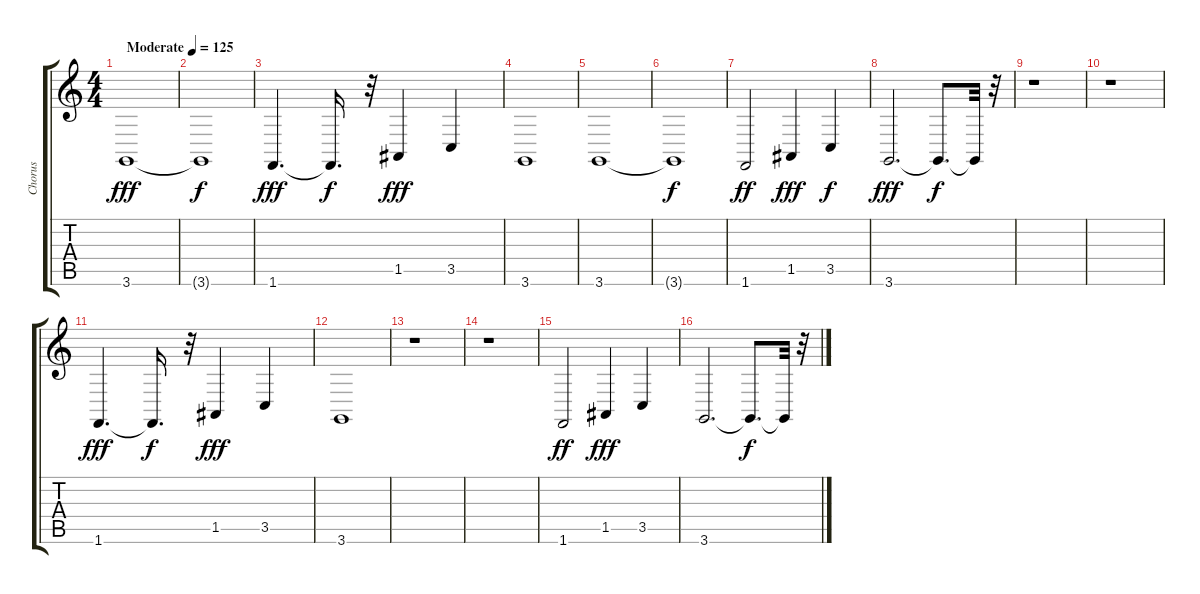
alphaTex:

\track ("Chorus" "Chorus") {instrument lead3calliope}
\staff {score tabs}
\tuning (E4 B3 G3 D3 A2 E2) {hide}
\ts (4 4)
\tempo (125 "Moderate")
\clef g2
\ks c
3.6.1{dy fff instrument lead3calliope} |
3.6{t}.1{dy f} |
1.6.4{d dy fff} 1.6{t}.16{d dy f} r.32 1.5.4{dy fff} 3.5.4 |
3.6.1 |
3.6.1 |
3.6{t}.1{dy f} |
1.6.2{dy ff} 1.5.4{dy fff} 3.5.4{dy f} |
3.6.2{d dy fff} 3.6{t}.8{d dy f} 3.6{t}.32 r.32 |
r.1 |
r.1 |
1.6.4{d dy fff} 1.6{t}.16{d dy f} r.32 1.5.4{dy fff} 3.5.4 |
3.6.1 |
r.1 |
r.1 |
1.6.2{dy ff} 1.5.4{dy fff} 3.5.4 |
3.6.2{d} 3.6{t}.8{d dy f} 3.6{t}.32 r.32
